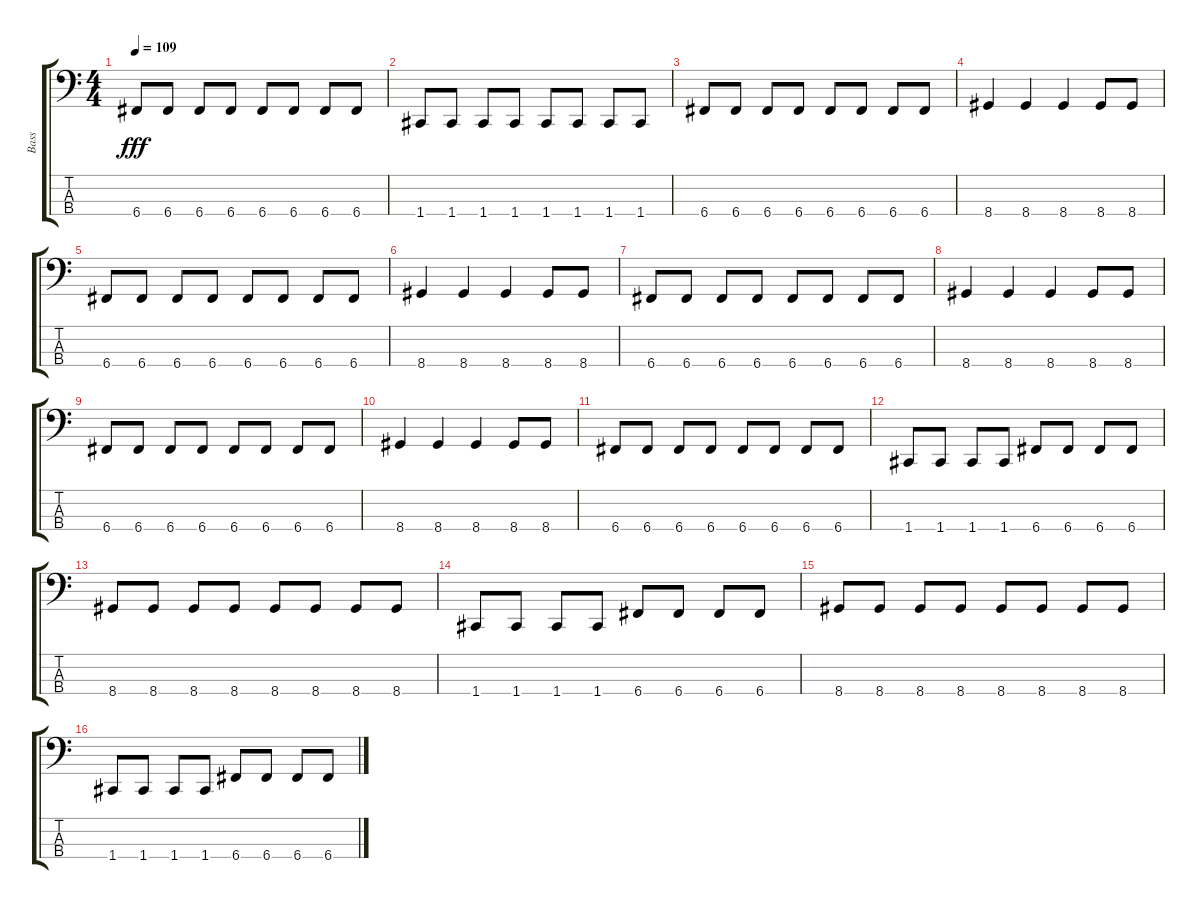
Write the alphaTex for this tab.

\track ("Bass" "Bass") {instrument synthbass2}
\staff {score tabs}
\tuning (Eb2 Bb1 F1 C1) {hide}
\ts (4 4)
\tempo 109
\clef f4
\ks c
6.4.8{dy fff} 6.4.8 6.4.8 6.4.8 6.4.8 6.4.8 6.4.8 6.4.8 |
1.4.8 1.4.8 1.4.8 1.4.8 1.4.8 1.4.8 1.4.8 1.4.8 |
6.4.8 6.4.8 6.4.8 6.4.8 6.4.8 6.4.8 6.4.8 6.4.8 |
8.4.4 8.4.4 8.4.4 8.4.8 8.4.8 |
6.4.8 6.4.8 6.4.8 6.4.8 6.4.8 6.4.8 6.4.8 6.4.8 |
8.4.4 8.4.4 8.4.4 8.4.8 8.4.8 |
6.4.8 6.4.8 6.4.8 6.4.8 6.4.8 6.4.8 6.4.8 6.4.8 |
8.4.4 8.4.4 8.4.4 8.4.8 8.4.8 |
6.4.8 6.4.8 6.4.8 6.4.8 6.4.8 6.4.8 6.4.8 6.4.8 |
8.4.4 8.4.4 8.4.4 8.4.8 8.4.8 |
6.4.8 6.4.8 6.4.8 6.4.8 6.4.8 6.4.8 6.4.8 6.4.8 |
1.4.8 1.4.8 1.4.8 1.4.8 6.4.8 6.4.8 6.4.8 6.4.8 |
8.4.8 8.4.8 8.4.8 8.4.8 8.4.8 8.4.8 8.4.8 8.4.8 |
1.4.8 1.4.8 1.4.8 1.4.8 6.4.8 6.4.8 6.4.8 6.4.8 |
8.4.8 8.4.8 8.4.8 8.4.8 8.4.8 8.4.8 8.4.8 8.4.8 |
1.4.8 1.4.8 1.4.8 1.4.8 6.4.8 6.4.8 6.4.8 6.4.8
